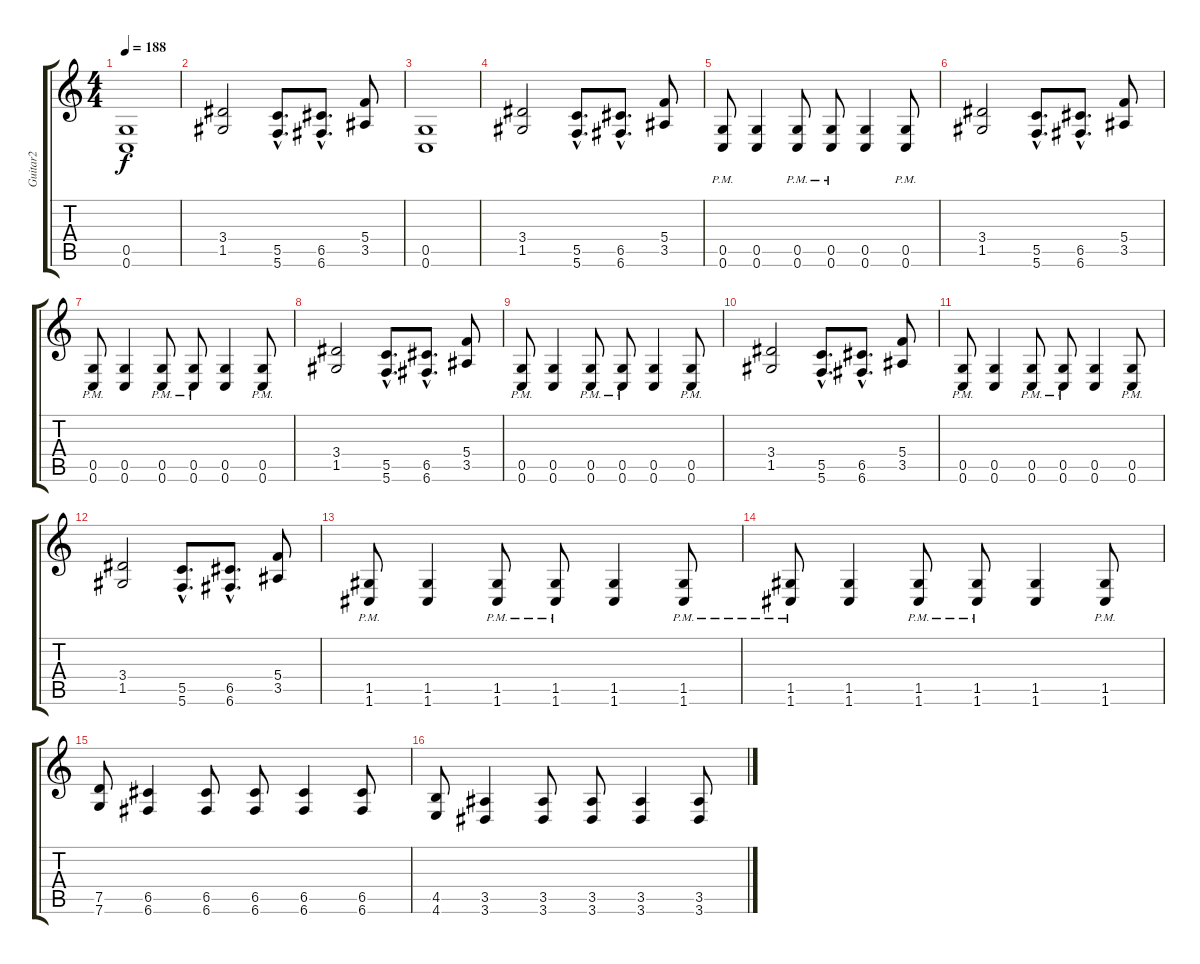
\track ("Guitar2" "Guitar2") {instrument distortionguitar}
\staff {score tabs}
\tuning (D4 A3 F3 C3 G2 C2) {hide}
\ts (4 4)
\tempo 188
\clef g2
\ks c
(0.5 0.6).1{dy f instrument distortionguitar} |
(3.4 1.5).2 (5.5{hac} 5.6{hac}).8{d} (6.5{hac} 6.6{hac}).8{d} (5.4 3.5).8 |
(0.5 0.6).1 |
(3.4 1.5).2 (5.5{hac} 5.6{hac}).8{d} (6.5{hac} 6.6{hac}).8{d} (5.4 3.5).8 |
(0.5{pm} 0.6{pm}).8 (0.5 0.6).4 (0.5{pm} 0.6{pm}).8 (0.5{pm} 0.6{pm}).8 (0.5 0.6).4 (0.5{pm} 0.6{pm}).8 |
(3.4 1.5).2 (5.5{hac} 5.6{hac}).8{d} (6.5{hac} 6.6{hac}).8{d} (5.4 3.5).8 |
(0.5{pm} 0.6{pm}).8 (0.5 0.6).4 (0.5{pm} 0.6{pm}).8 (0.5{pm} 0.6{pm}).8 (0.5 0.6).4 (0.5{pm} 0.6{pm}).8 |
(3.4 1.5).2 (5.5{hac} 5.6{hac}).8{d} (6.5{hac} 6.6{hac}).8{d} (5.4 3.5).8 |
(0.5{pm} 0.6{pm}).8 (0.5 0.6).4 (0.5{pm} 0.6{pm}).8 (0.5{pm} 0.6{pm}).8 (0.5 0.6).4 (0.5{pm} 0.6{pm}).8 |
(3.4 1.5).2 (5.5{hac} 5.6{hac}).8{d} (6.5{hac} 6.6{hac}).8{d} (5.4 3.5).8 |
(0.5{pm} 0.6{pm}).8 (0.5 0.6).4 (0.5{pm} 0.6{pm}).8 (0.5{pm} 0.6{pm}).8 (0.5 0.6).4 (0.5{pm} 0.6{pm}).8 |
(3.4 1.5).2 (5.5{hac} 5.6{hac}).8{d} (6.5{hac} 6.6{hac}).8{d} (5.4 3.5).8 |
(1.5{pm} 1.6{pm}).8 (1.5 1.6).4 (1.5{pm} 1.6{pm}).8 (1.5{pm} 1.6{pm}).8 (1.5 1.6).4 (1.5{pm} 1.6{pm}).8 |
(1.5{pm} 1.6{pm}).8 (1.5 1.6).4 (1.5{pm} 1.6{pm}).8 (1.5{pm} 1.6{pm}).8 (1.5 1.6).4 (1.5{pm} 1.6{pm}).8 |
(7.5 7.6).8 (6.5 6.6).4 (6.5 6.6).8 (6.5 6.6).8 (6.5 6.6).4 (6.5 6.6).8 |
(4.5 4.6).8 (3.5 3.6).4 (3.5 3.6).8 (3.5 3.6).8 (3.5 3.6).4 (3.5 3.6).8
